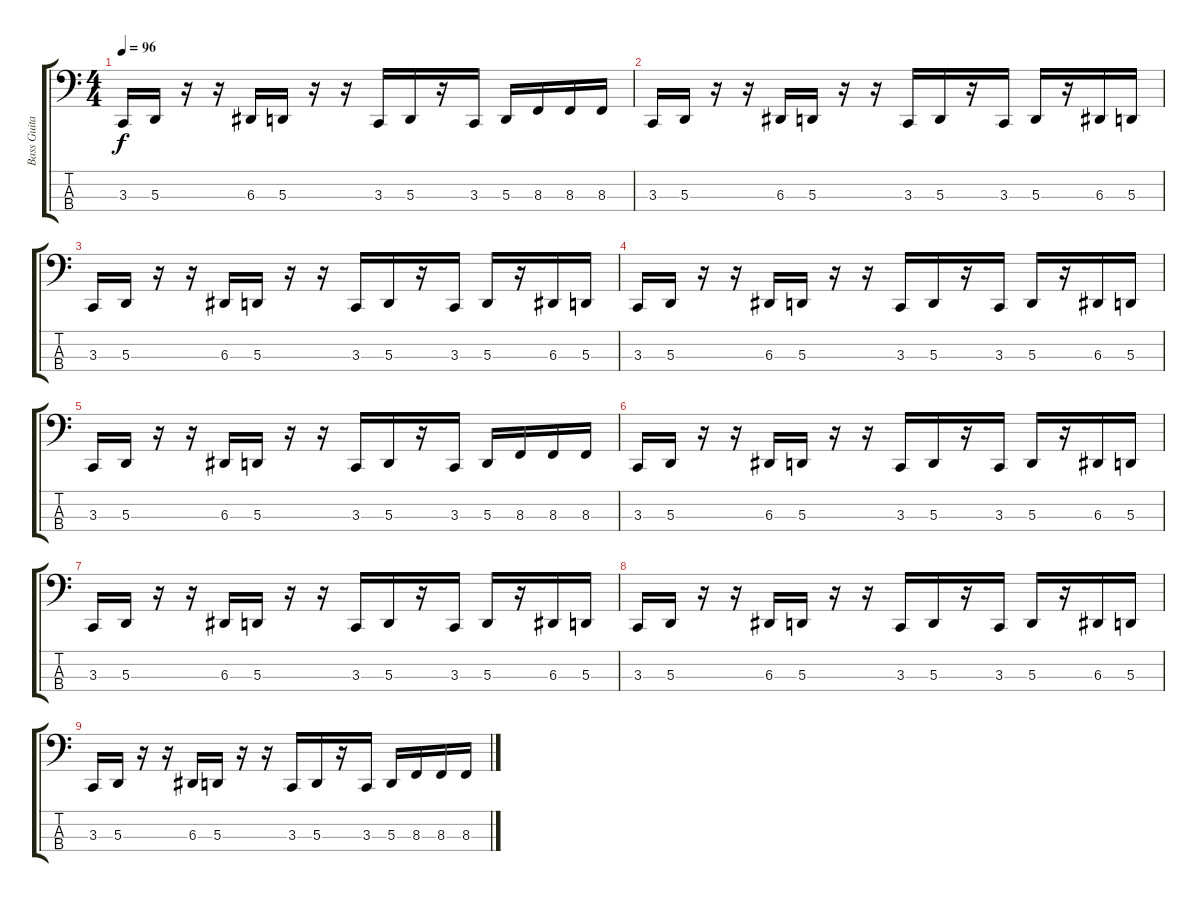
\track ("Bass Guitar" "Bass Guita") {instrument lead8bassandlead}
\staff {score tabs}
\tuning (G2 D2 A1 E1) {hide}
\ts (4 4)
\tempo 96
\clef f4
\ks c
3.3.16{dy f} 5.3.16 r.16 r.16 6.3.16 5.3.16 r.16 r.16 3.3.16 5.3.16 r.16 3.3.16 5.3.16 8.3.16 8.3.16 8.3.16 |
3.3.16 5.3.16 r.16 r.16 6.3.16 5.3.16 r.16 r.16 3.3.16 5.3.16 r.16 3.3.16 5.3.16 r.16 6.3.16 5.3.16 |
3.3.16 5.3.16 r.16 r.16 6.3.16 5.3.16 r.16 r.16 3.3.16 5.3.16 r.16 3.3.16 5.3.16 r.16 6.3.16 5.3.16 |
3.3.16 5.3.16 r.16 r.16 6.3.16 5.3.16 r.16 r.16 3.3.16 5.3.16 r.16 3.3.16 5.3.16 r.16 6.3.16 5.3.16 |
3.3.16 5.3.16 r.16 r.16 6.3.16 5.3.16 r.16 r.16 3.3.16 5.3.16 r.16 3.3.16 5.3.16 8.3.16 8.3.16 8.3.16 |
3.3.16 5.3.16 r.16 r.16 6.3.16 5.3.16 r.16 r.16 3.3.16 5.3.16 r.16 3.3.16 5.3.16 r.16 6.3.16 5.3.16 |
3.3.16 5.3.16 r.16 r.16 6.3.16 5.3.16 r.16 r.16 3.3.16 5.3.16 r.16 3.3.16 5.3.16 r.16 6.3.16 5.3.16 |
3.3.16 5.3.16 r.16 r.16 6.3.16 5.3.16 r.16 r.16 3.3.16 5.3.16 r.16 3.3.16 5.3.16 r.16 6.3.16 5.3.16 |
3.3.16 5.3.16 r.16 r.16 6.3.16 5.3.16 r.16 r.16 3.3.16 5.3.16 r.16 3.3.16 5.3.16 8.3.16 8.3.16 8.3.16
